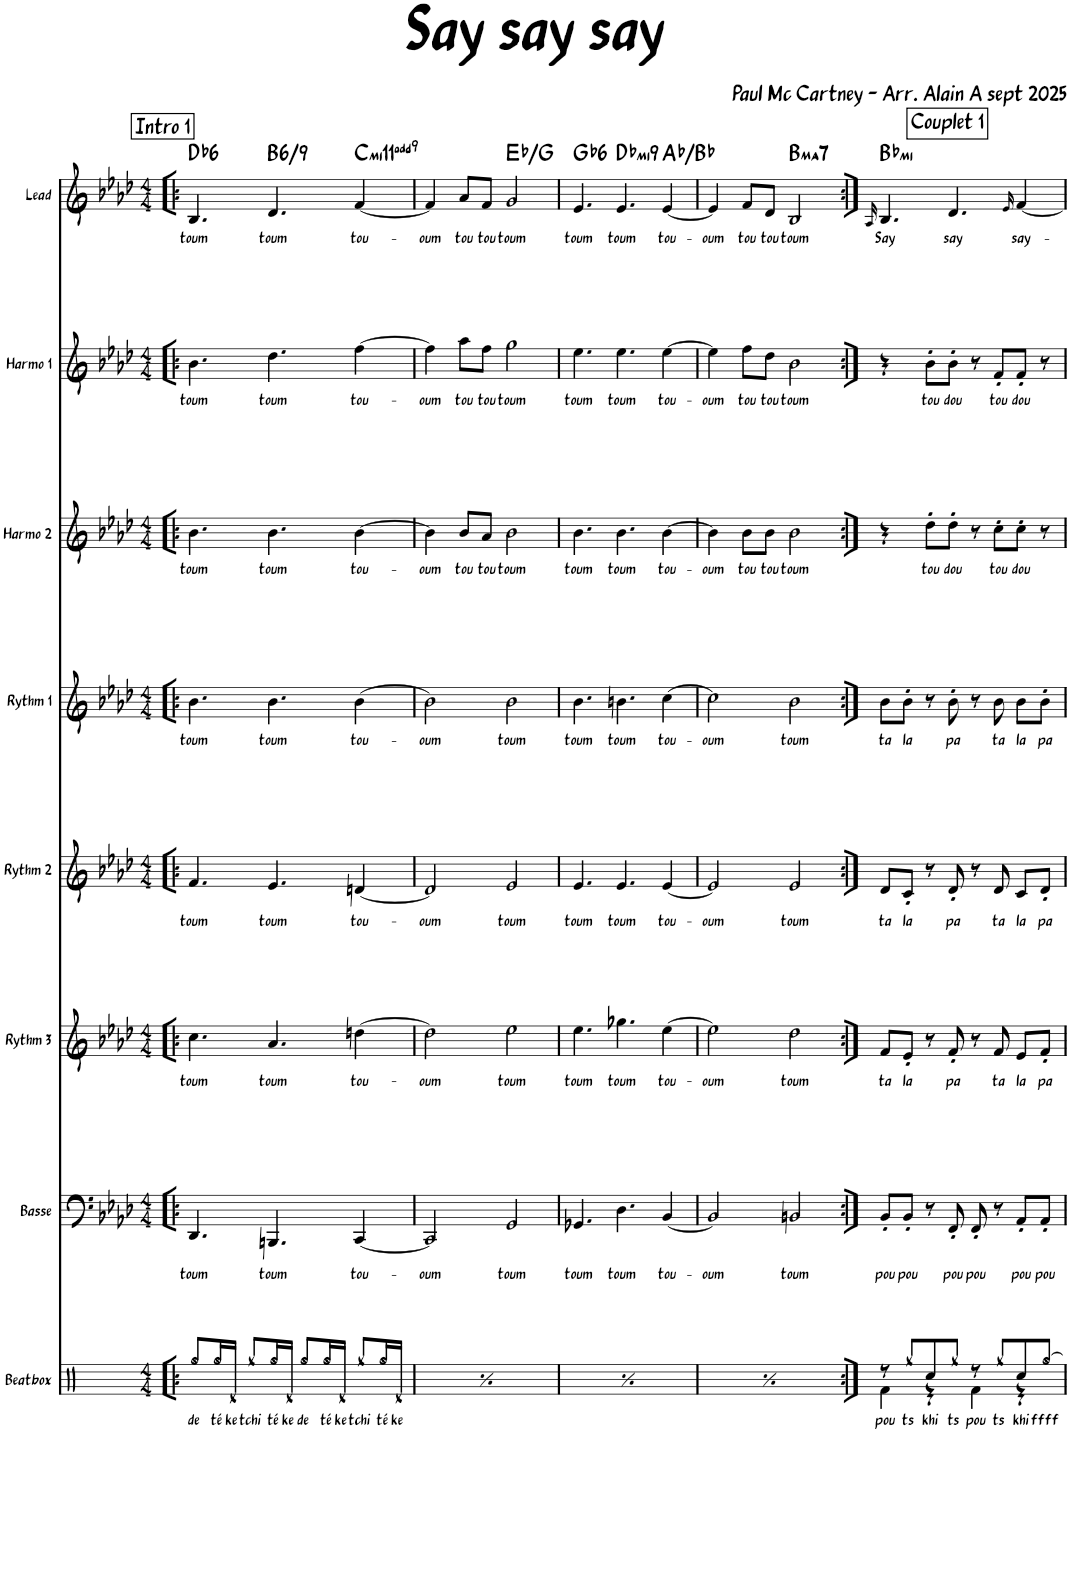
**kern	**text	**kern	**text	**kern	**text	**kern	**text	**kern	**text	**kern	**text	**kern	**text	**kern	**text	**harte
*part8	*part8	*part7	*part7	*part6	*part6	*part5	*part5	*part4	*part4	*part3	*part3	*part2	*part2	*part1	*part1	*part1
*staff8	*staff8	*staff7	*staff7	*staff6	*staff6	*staff5	*staff5	*staff4	*staff4	*staff3	*staff3	*staff2	*staff2	*staff1	*staff1	*
*I"Beatbox	*	*I"Basse	*	*I"Rythm 3	*	*I"Rythm 2	*	*I"Rythm 1	*	*I"Harmo 2	*	*I"Harmo 1	*	*I"Lead	*	*
*I'BX	*	*I'B.	*	*I'R3	*	*I'R2	*	*I'R1	*	*I'H2	*	*I'H1	*	*I'Ld	*	*
*clefX	*	*clefF4	*	*clefG2	*	*clefG2	*	*clefG2	*	*clefG2	*	*clefG2	*	*clefG2	*	*
*k[]	*	*k[b-e-a-d-]	*	*k[b-e-a-d-]	*	*k[b-e-a-d-]	*	*k[b-e-a-d-]	*	*k[b-e-a-d-]	*	*k[b-e-a-d-]	*	*k[b-e-a-d-]	*	*
*M4/4	*	*M4/4	*	*M4/4	*	*M4/4	*	*M4/4	*	*M4/4	*	*M4/4	*	*M4/4	*	*
!!LO:REH:place=s1:a:B:rj:fs=14:t=Intro 1
=1!|:	=1!|:	=1!|:	=1!|:	=1!|:	=1!|:	=1!|:	=1!|:	=1!|:	=1!|:	=1!|:	=1!|:	=1!|:	=1!|:	=1!|:	=1!|:	=1!|:
!	!LO:LY:b	!	!LO:LY:b	!	!LO:LY:b	!	!LO:LY:b	!	!LO:LY:b	!	!LO:LY:b	!	!LO:LY:b	!	!LO:LY:b	!LO:H:kt=6
8Rgg/L	de	4.DD-/	toum	4.cc\	toum	4.f/	toum	4.b-\	toum	4.b-\	toum	4.b-\	toum	4.B-/	toum	Db:maj6
!	!LO:LY:b	!	!	!	!	!	!	!	!	!	!	!	!	!	!	!
16Rgg/L	té	.	.	.	.	.	.	.	.	.	.	.	.	.	.	.
!	!LO:LY:b	!	!	!	!	!	!	!	!	!	!	!	!	!	!	!
16Rd/JJ	ke	.	.	.	.	.	.	.	.	.	.	.	.	.	.	.
!	!LO:LY:b	!	!	!	!	!	!	!	!	!	!	!	!	!	!	!
8Rgg/L	tchi	.	.	.	.	.	.	.	.	.	.	.	.	.	.	.
!	!LO:LY:b	!	!LO:LY:b	!	!LO:LY:b	!	!LO:LY:b	!	!LO:LY:b	!	!LO:LY:b	!	!LO:LY:b	!	!LO:LY:b	!LO:H:kt=/6
16Rgg/L	té	4.BBBn/	toum	4.a-/	toum	4.e-/	toum	4.b-\	toum	4.b-\	toum	4.dd-\	toum	4.d-/	toum	B:maj6(9)
!	!LO:LY:b	!	!	!	!	!	!	!	!	!	!	!	!	!	!	!
16Rd/JJ	ke	.	.	.	.	.	.	.	.	.	.	.	.	.	.	.
!	!LO:LY:b	!	!	!	!	!	!	!	!	!	!	!	!	!	!	!
8Rgg/L	de	.	.	.	.	.	.	.	.	.	.	.	.	.	.	.
!	!LO:LY:b	!	!	!	!	!	!	!	!	!	!	!	!	!	!	!
16Rgg/L	té	.	.	.	.	.	.	.	.	.	.	.	.	.	.	.
!	!LO:LY:b	!	!	!	!	!	!	!	!	!	!	!	!	!	!	!
16Rd/JJ	ke	.	.	.	.	.	.	.	.	.	.	.	.	.	.	.
!	!LO:LY:b	!	!LO:LY:b	!	!LO:LY:b	!	!LO:LY:b	!	!LO:LY:b	!	!LO:LY:b	!	!LO:LY:b	!	!LO:LY:b	!LO:H:kt=mi11
8Rgg/L	tchi	[4CC/	tou-	[4ddn\	tou-	[4dn/	tou-	[4b-\	tou-	[4b-\	tou-	[4ff\	tou-	[4f/	tou-	C:min9(9,11)
!	!LO:LY:b	!	!	!	!	!	!	!	!	!	!	!	!	!	!	!
16Rgg/L	té	.	.	.	.	.	.	.	.	.	.	.	.	.	.	.
!	!LO:LY:b	!	!	!	!	!	!	!	!	!	!	!	!	!	!	!
16Rd/JJ	ke	.	.	.	.	.	.	.	.	.	.	.	.	.	.	.
=2	=2	=2	=2	=2	=2	=2	=2	=2	=2	=2	=2	=2	=2	=2	=2	=2
!	!LO:LY:b	!	!LO:LY:b	!	!LO:LY:b	!	!LO:LY:b	!	!LO:LY:b	!	!LO:LY:b	!	!LO:LY:b	!	!LO:LY:b	!
8Rgg/L	de	2CC/]	-oum	2dd\]	-oum	2d/]	-oum	2b-\]	-oum	4b-\]	-oum	4ff\]	-oum	4f/]	-oum	.
!	!LO:LY:b	!	!	!	!	!	!	!	!	!	!	!	!	!	!	!
16Rgg/L	té	.	.	.	.	.	.	.	.	.	.	.	.	.	.	.
!	!LO:LY:b	!	!	!	!	!	!	!	!	!	!	!	!	!	!	!
16Rd/JJ	ke	.	.	.	.	.	.	.	.	.	.	.	.	.	.	.
!	!LO:LY:b	!	!	!	!	!	!	!	!	!	!LO:LY:b	!	!LO:LY:b	!	!LO:LY:b	!
8Rgg/L	tchi	.	.	.	.	.	.	.	.	8b-/L	tou	8aa-\L	tou	8a-/L	tou	.
!	!LO:LY:b	!	!	!	!	!	!	!	!	!	!LO:LY:b	!	!LO:LY:b	!	!LO:LY:b	!
16Rgg/L	té	.	.	.	.	.	.	.	.	8a-/J	tou	8ff\J	tou	8f/J	tou	.
!	!LO:LY:b	!	!	!	!	!	!	!	!	!	!	!	!	!	!	!
16Rd/JJ	ke	.	.	.	.	.	.	.	.	.	.	.	.	.	.	.
!	!LO:LY:b	!	!LO:LY:b	!	!LO:LY:b	!	!LO:LY:b	!	!LO:LY:b	!	!LO:LY:b	!	!LO:LY:b	!	!LO:LY:b	!
8Rgg/L	de	2GG/	toum	2ee-\	toum	2e-/	toum	2b-\	toum	2b-\	toum	2gg\	toum	2g/	toum	Eb:maj/3
!	!LO:LY:b	!	!	!	!	!	!	!	!	!	!	!	!	!	!	!
16Rgg/L	té	.	.	.	.	.	.	.	.	.	.	.	.	.	.	.
!	!LO:LY:b	!	!	!	!	!	!	!	!	!	!	!	!	!	!	!
16Rd/JJ	ke	.	.	.	.	.	.	.	.	.	.	.	.	.	.	.
!	!LO:LY:b	!	!	!	!	!	!	!	!	!	!	!	!	!	!	!
8Rgg/L	tchi	.	.	.	.	.	.	.	.	.	.	.	.	.	.	.
!	!LO:LY:b	!	!	!	!	!	!	!	!	!	!	!	!	!	!	!
16Rgg/L	té	.	.	.	.	.	.	.	.	.	.	.	.	.	.	.
!	!LO:LY:b	!	!	!	!	!	!	!	!	!	!	!	!	!	!	!
16Rd/JJ	ke	.	.	.	.	.	.	.	.	.	.	.	.	.	.	.
=3	=3	=3	=3	=3	=3	=3	=3	=3	=3	=3	=3	=3	=3	=3	=3	=3
!	!LO:LY:b	!	!LO:LY:b	!	!LO:LY:b	!	!LO:LY:b	!	!LO:LY:b	!	!LO:LY:b	!	!LO:LY:b	!	!LO:LY:b	!LO:H:kt=6
8Rgg/L	de	4.GG-X/	toum	4.ee-\	toum	4.e-/	toum	4.b-\	toum	4.b-\	toum	4.ee-\	toum	4.e-/	toum	Gb:maj6
!	!LO:LY:b	!	!	!	!	!	!	!	!	!	!	!	!	!	!	!
16Rgg/L	té	.	.	.	.	.	.	.	.	.	.	.	.	.	.	.
!	!LO:LY:b	!	!	!	!	!	!	!	!	!	!	!	!	!	!	!
16Rd/JJ	ke	.	.	.	.	.	.	.	.	.	.	.	.	.	.	.
!	!LO:LY:b	!	!	!	!	!	!	!	!	!	!	!	!	!	!	!
8Rgg/L	tchi	.	.	.	.	.	.	.	.	.	.	.	.	.	.	.
!	!LO:LY:b	!	!LO:LY:b	!	!LO:LY:b	!	!LO:LY:b	!	!LO:LY:b	!	!LO:LY:b	!	!LO:LY:b	!	!LO:LY:b	!LO:H:kt=mi9
16Rgg/L	té	4.D-\	toum	4.gg-X\	toum	4.e-/	toum	4.bn\	toum	4.b-\	toum	4.ee-\	toum	4.e-/	toum	Db:min9
!	!LO:LY:b	!	!	!	!	!	!	!	!	!	!	!	!	!	!	!
16Rd/JJ	ke	.	.	.	.	.	.	.	.	.	.	.	.	.	.	.
!	!LO:LY:b	!	!	!	!	!	!	!	!	!	!	!	!	!	!	!
8Rgg/L	de	.	.	.	.	.	.	.	.	.	.	.	.	.	.	.
!	!LO:LY:b	!	!	!	!	!	!	!	!	!	!	!	!	!	!	!
16Rgg/L	té	.	.	.	.	.	.	.	.	.	.	.	.	.	.	.
!	!LO:LY:b	!	!	!	!	!	!	!	!	!	!	!	!	!	!	!
16Rd/JJ	ke	.	.	.	.	.	.	.	.	.	.	.	.	.	.	.
!	!LO:LY:b	!	!LO:LY:b	!	!LO:LY:b	!	!LO:LY:b	!	!LO:LY:b	!	!LO:LY:b	!	!LO:LY:b	!	!LO:LY:b	!
8Rgg/L	tchi	[4BB-/	tou-	[4ee-\	tou-	[4e-/	tou-	[4cc\	tou-	[4b-\	tou-	[4ee-\	tou-	[4e-/	tou-	Ab:maj/2
!	!LO:LY:b	!	!	!	!	!	!	!	!	!	!	!	!	!	!	!
16Rgg/L	té	.	.	.	.	.	.	.	.	.	.	.	.	.	.	.
!	!LO:LY:b	!	!	!	!	!	!	!	!	!	!	!	!	!	!	!
16Rd/JJ	ke	.	.	.	.	.	.	.	.	.	.	.	.	.	.	.
=4	=4	=4	=4	=4	=4	=4	=4	=4	=4	=4	=4	=4	=4	=4	=4	=4
!	!LO:LY:b	!	!LO:LY:b	!	!LO:LY:b	!	!LO:LY:b	!	!LO:LY:b	!	!LO:LY:b	!	!LO:LY:b	!	!LO:LY:b	!
8Rgg/L	de	2BB-/]	-oum	2ee-\]	-oum	2e-/]	-oum	2cc\]	-oum	4b-\]	-oum	4ee-\]	-oum	4e-/]	-oum	.
!	!LO:LY:b	!	!	!	!	!	!	!	!	!	!	!	!	!	!	!
16Rgg/L	té	.	.	.	.	.	.	.	.	.	.	.	.	.	.	.
!	!LO:LY:b	!	!	!	!	!	!	!	!	!	!	!	!	!	!	!
16Rd/JJ	ke	.	.	.	.	.	.	.	.	.	.	.	.	.	.	.
!	!LO:LY:b	!	!	!	!	!	!	!	!	!	!LO:LY:b	!	!LO:LY:b	!	!LO:LY:b	!
8Rgg/L	tchi	.	.	.	.	.	.	.	.	8b-\L	tou	8ff\L	tou	8f/L	tou	.
!	!LO:LY:b	!	!	!	!	!	!	!	!	!	!LO:LY:b	!	!LO:LY:b	!	!LO:LY:b	!
16Rgg/L	té	.	.	.	.	.	.	.	.	8b-\J	tou	8dd-\J	tou	8d-/J	tou	.
!	!LO:LY:b	!	!	!	!	!	!	!	!	!	!	!	!	!	!	!
16Rd/JJ	ke	.	.	.	.	.	.	.	.	.	.	.	.	.	.	.
!	!LO:LY:b	!	!LO:LY:b	!	!LO:LY:b	!	!LO:LY:b	!	!LO:LY:b	!	!LO:LY:b	!	!LO:LY:b	!	!LO:LY:b	!LO:H:kt=ma7
8Rgg/L	de	2BBn/	toum	2dd-\	toum	2e-/	toum	2b-\	toum	2b-\	toum	2b-\	toum	2B-/	toum	B:maj7
!	!LO:LY:b	!	!	!	!	!	!	!	!	!	!	!	!	!	!	!
16Rgg/L	té	.	.	.	.	.	.	.	.	.	.	.	.	.	.	.
!	!LO:LY:b	!	!	!	!	!	!	!	!	!	!	!	!	!	!	!
16Rd/JJ	ke	.	.	.	.	.	.	.	.	.	.	.	.	.	.	.
!	!LO:LY:b	!	!	!	!	!	!	!	!	!	!	!	!	!	!	!
8Rgg/L	tchi	.	.	.	.	.	.	.	.	.	.	.	.	.	.	.
!	!LO:LY:b	!	!	!	!	!	!	!	!	!	!	!	!	!	!	!
16Rgg/L	té	.	.	.	.	.	.	.	.	.	.	.	.	.	.	.
!	!LO:LY:b	!	!	!	!	!	!	!	!	!	!	!	!	!	!	!
16Rd/JJ	ke	.	.	.	.	.	.	.	.	.	.	.	.	.	.	.
!!LO:REH:place=s1:a:B:rj:fs=14:t=Couplet 1
=5:|!	=5:|!	=5:|!	=5:|!	=5:|!	=5:|!	=5:|!	=5:|!	=5:|!	=5:|!	=5:|!	=5:|!	=5:|!	=5:|!	=5:|!	=5:|!	=5:|!
.	.	.	.	.	.	.	.	.	.	.	.	.	.	16qA-/	.	.
*^	*	*	*	*	*	*	*	*	*	*	*	*	*	*	*	*
!	!	!LO:LY:b	!	!LO:LY:b	!	!LO:LY:b	!	!LO:LY:b	!	!LO:LY:b	!	!	!	!	!	!LO:LY:b	!LO:H:kt=mi
8r	4Rf\	pou	8BB-'/L	pou	8f/L	ta	8d-/L	ta	8b-\L	ta	4r	.	4r	.	4.B-/	Say	Bb:min
!	!	!LO:LY:b	!	!LO:LY:b	!	!LO:LY:b	!	!LO:LY:b	!	!LO:LY:b	!	!	!	!	!	!	!
8Rgg/L	.	ts	8BB-'/J	pou	8e-'/J	la	8c'/J	la	8b-'\J	la	.	.	.	.	.	.	.
!	!	!LO:LY:b	!	!	!	!	!	!	!	!	!	!LO:LY:b	!	!LO:LY:b	!	!	!
8Rcc/	4r	khi	8r	.	8r	.	8r	.	8r	.	8dd-'\L	tou	8b-'\L	tou	.	.	.
!	!	!LO:LY:b	!	!LO:LY:b	!	!LO:LY:b	!	!LO:LY:b	!	!LO:LY:b	!	!LO:LY:b	!	!LO:LY:b	!	!LO:LY:b	!
8Rgg/J	.	ts	8FF'/	pou	8f'/	pa	8d-'/	pa	8b-'\	pa	8dd-'\J	dou	8b-'\J	dou	4.d-/	say	.
!	!	!LO:LY:b	!	!LO:LY:b	!	!	!	!	!	!	!	!	!	!	!	!	!
8r	4Rf\	pou	8FF'/	pou	8r	.	8r	.	8r	.	8r	.	8r	.	.	.	.
!	!	!LO:LY:b	!	!	!	!LO:LY:b	!	!LO:LY:b	!	!LO:LY:b	!	!LO:LY:b	!	!LO:LY:b	!	!	!
8Rgg/L	.	ts	8r	.	8f/	ta	8d-/	ta	8b-\	ta	8cc'\L	tou	8f'/L	tou	.	.	.
.	.	.	.	.	.	.	.	.	.	.	.	.	.	.	16qe-/	.	.
!	!	!LO:LY:b	!	!LO:LY:b	!	!LO:LY:b	!	!LO:LY:b	!	!LO:LY:b	!	!LO:LY:b	!	!LO:LY:b	!	!LO:LY:b	!
8Rcc/	4r	khi	8AA-'/L	pou	8e-/L	la	8c/L	la	8b-\L	la	8cc'\J	dou	8f'/J	dou	[4f/	say-	.
!	!	!LO:LY:b	!	!LO:LY:b	!	!LO:LY:b	!	!LO:LY:b	!	!LO:LY:b	!	!	!	!	!	!	!
[8Rgg/J	.	ffff	8AA-'/J	pou	8f'/J	pa	8d-'/J	pa	8b-'\J	pa	8r	.	8r	.	.	.	.
*v	*v	*	*	*	*	*	*	*	*	*	*	*	*	*	*	*	*
=	=	=	=	=	=	=	=	=	=	=	=	=	=	=	=	=
*-	*-	*-	*-	*-	*-	*-	*-	*-	*-	*-	*-	*-	*-	*-	*-	*-
